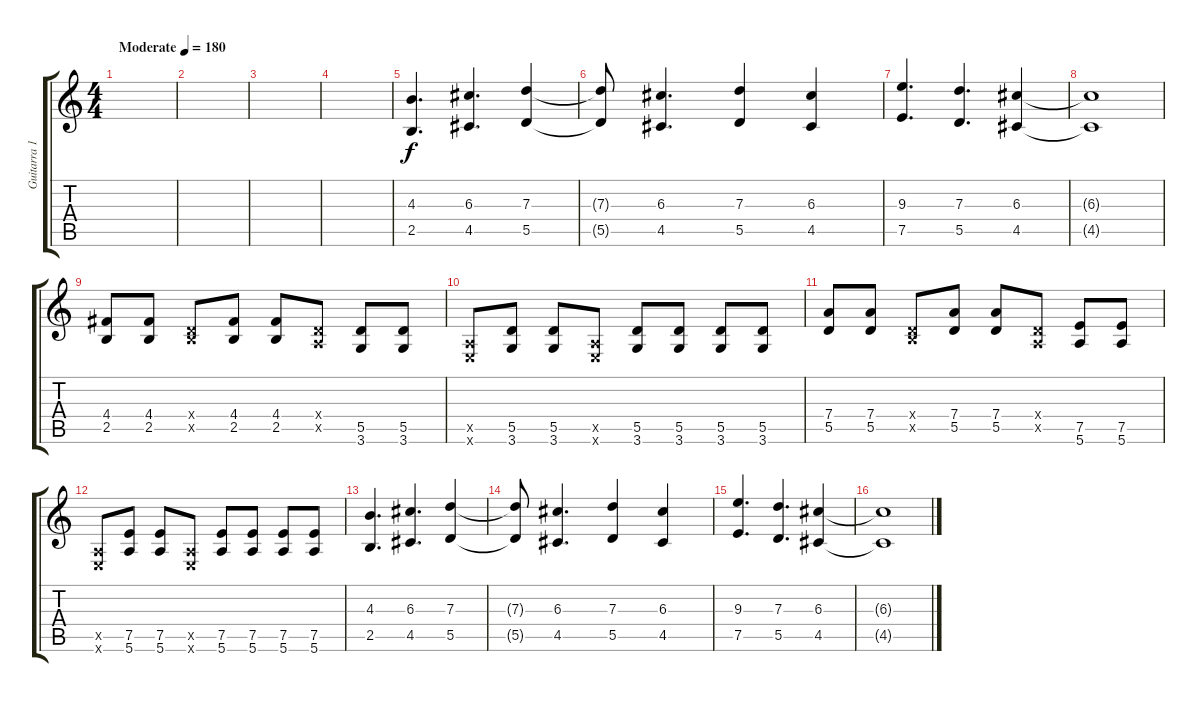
\track ("Guitarra 1" "Guitarra 1") {instrument distortionguitar}
\staff {score tabs}
\tuning (E4 B3 G3 D3 A2 E2) {hide}
\ts (4 4)
\tempo (180 "Moderate")
\clef g2
\ks c
|
|
|
|
(4.3 2.5).4{d} (6.3 4.5).4{d} (7.3 5.5).4 |
(7.3{t} 5.5{t}).8 (6.3 4.5).4{d} (7.3 5.5).4 (6.3 4.5).4 |
(9.3 7.5).4{d} (7.3 5.5).4{d} (6.3 4.5).4 |
(6.3{t} 4.5{t}).1 |
(4.4 2.5).8 (4.4 2.5).8 (0.4{x} 2.5{x}).8 (4.4 2.5).8 (4.4 2.5).8 (0.4{x} 0.5{x}).8 (5.5 3.6).8 (5.5 3.6).8 |
(0.5{x} 0.6{x}).8 (5.5 3.6).8 (5.5 3.6).8 (0.5{x} 0.6{x}).8 (5.5 3.6).8 (5.5 3.6).8 (5.5 3.6).8 (5.5 3.6).8 |
(7.4 5.5).8 (7.4 5.5).8 (0.4{x} 2.5{x}).8 (7.4 5.5).8 (7.4 5.5).8 (0.4{x} 0.5{x}).8 (7.5 5.6).8 (7.5 5.6).8 |
(0.5{x} 0.6{x}).8 (7.5 5.6).8 (7.5 5.6).8 (0.5{x} 0.6{x}).8 (7.5 5.6).8 (7.5 5.6).8 (7.5 5.6).8 (7.5 5.6).8 |
(4.3 2.5).4{d} (6.3 4.5).4{d} (7.3 5.5).4 |
(7.3{t} 5.5{t}).8 (6.3 4.5).4{d} (7.3 5.5).4 (6.3 4.5).4 |
(9.3 7.5).4{d} (7.3 5.5).4{d} (6.3 4.5).4 |
(6.3{t} 4.5{t}).1
